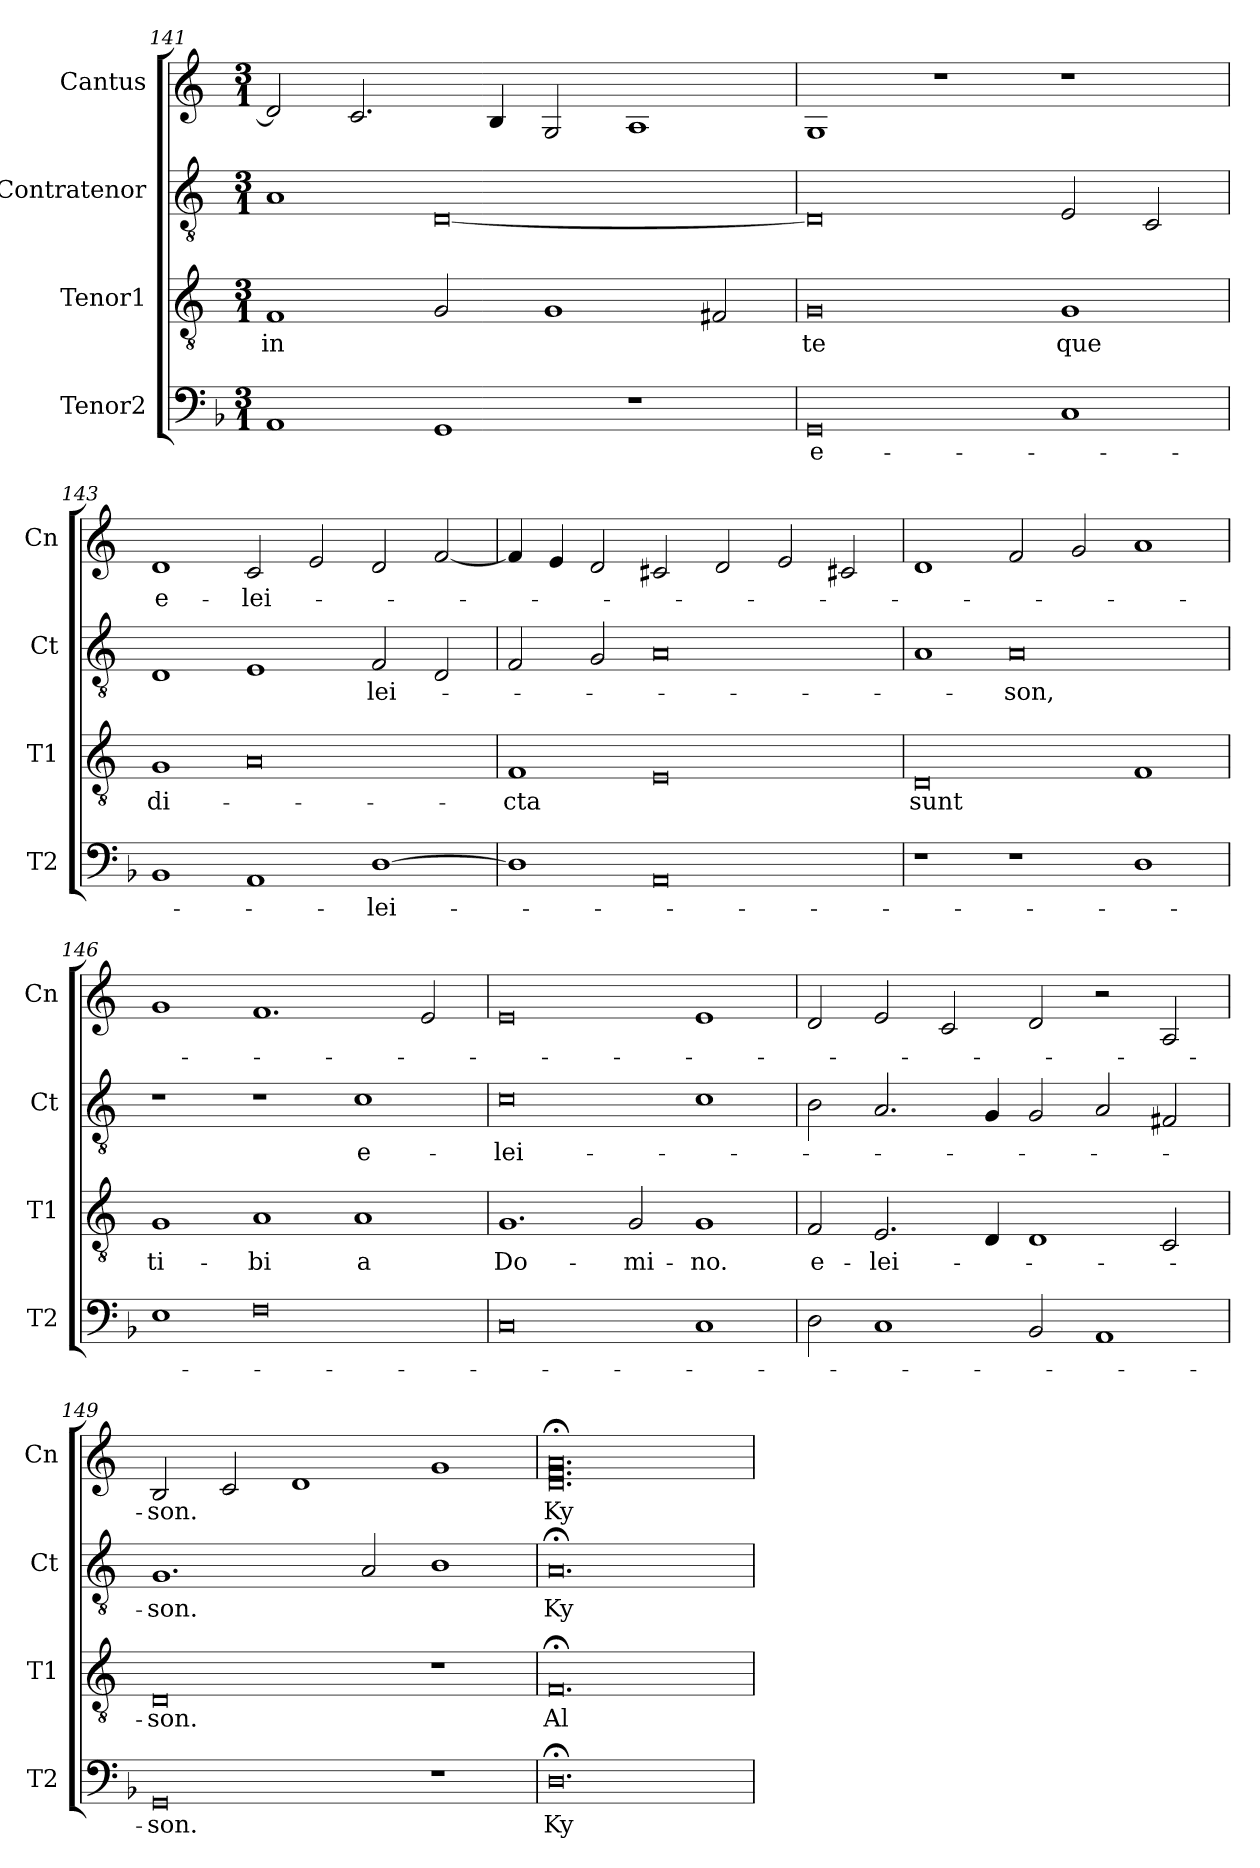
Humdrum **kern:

**kern	**text	**kern	**text	**kern	**text	**kern	**text
*part4	*part4	*part3	*part3	*part2	*part2	*part1	*part1
*staff4	*staff4	*staff3	*staff3	*staff2	*staff2	*staff1	*staff1
*I"Tenor2	*	*I"Tenor1	*	*I"Contratenor	*	*I"Cantus	*
*I'T2	*	*I'T1	*	*I'Ct	*	*I'Cn	*
*clefF4	*	*clefGv2	*	*clefGv2	*	*clefG2	*
*k[b-]	*	*k[]	*	*k[]	*	*k[]	*
*M3/1	*	*M3/1	*	*M3/1	*	*M3/1	*
=141	=141	=141	=141	=141	=141	=141	=141
1AA	.	1F	in	1A	.	2d/]	.
.	.	.	.	.	.	2.c/	.
1GG	.	2G/	.	[0D	.	.	.
.	.	.	.	.	.	4B/	.
.	.	1G	.	.	.	2G/	.
1r	.	.	.	.	.	1A	.
.	.	2F#X/	.	.	.	.	.
=142	=142	=142	=142	=142	=142	=142	=142
0GG	e-	0G	te	0D]	.	1G	.
.	.	.	.	.	.	1r	.
1C	.	1G	que	2E/	.	1r	.
.	.	.	.	2C/	.	.	.
=143	=143	=143	=143	=143	=143	=143	=143
1BB-	.	1G	di-	1D	.	1d	e-
1AA	.	0A	.	1E	.	2c/	-lei-
.	.	.	.	.	.	2e/	.
[1D	-lei-	.	.	2F/	-lei-	2d/	.
.	.	.	.	2D/	.	[2f/	.
=144	=144	=144	=144	=144	=144	=144	=144
1D]	.	1F	-cta	2F/	.	4f/]	.
.	.	.	.	.	.	4e/	.
.	.	.	.	2G/	.	2d/	.
0AA	.	0E	.	0A	.	2c#X/	.
.	.	.	.	.	.	2d/	.
.	.	.	.	.	.	2e/	.
.	.	.	.	.	.	2c#X/	.
=145	=145	=145	=145	=145	=145	=145	=145
1r	.	0D	sunt	1A	.	1d	.
1r	.	.	.	0A	-son,	2f/	.
.	.	.	.	.	.	2g/	.
1D	.	1F	.	.	.	1a	.
=146	=146	=146	=146	=146	=146	=146	=146
1E	.	1G	ti-	1r	.	1g	.
0F	.	1A	-bi	1r	.	1.f	.
.	.	1A	a	1c	e-	.	.
.	.	.	.	.	.	2e/	.
=147	=147	=147	=147	=147	=147	=147	=147
0C	.	1.G	Do-	0c	-lei-	0e	.
.	.	2G/	-mi-	.	.	.	.
1C	.	1G	-no.	1c	.	1e	.
=148	=148	=148	=148	=148	=148	=148	=148
2D\	.	2F/	e-	2B\	.	2d/	.
1C	.	2.E/	-lei-	2.A/	.	2e/	.
.	.	.	.	.	.	2c/	.
.	.	4D/	.	4G/	.	.	.
2BB-/	.	1D	.	2G/	.	2d/	.
1AA	.	.	.	2A/	.	2r	.
.	.	2C/	.	2F#X/	.	2A/	.
=149	=149	=149	=149	=149	=149	=149	=149
0GG	-son.	0D	-son.	1.G	-son.	2B/	-son.
.	.	.	.	.	.	2c/	.
.	.	.	.	.	.	1d	.
.	.	.	.	2A/	.	.	.
1r	.	1r	.	1B	.	1g	.
=150	=150	=150	=150	=150	=150	=150	=150
0.D;<	Ky-	0.F;<	Al-	0.A;<	Ky-	0.d;< 0.f;< 0.a;<	Ky-
=	=	=	=	=	=	=	=
*-	*-	*-	*-	*-	*-	*-	*-
